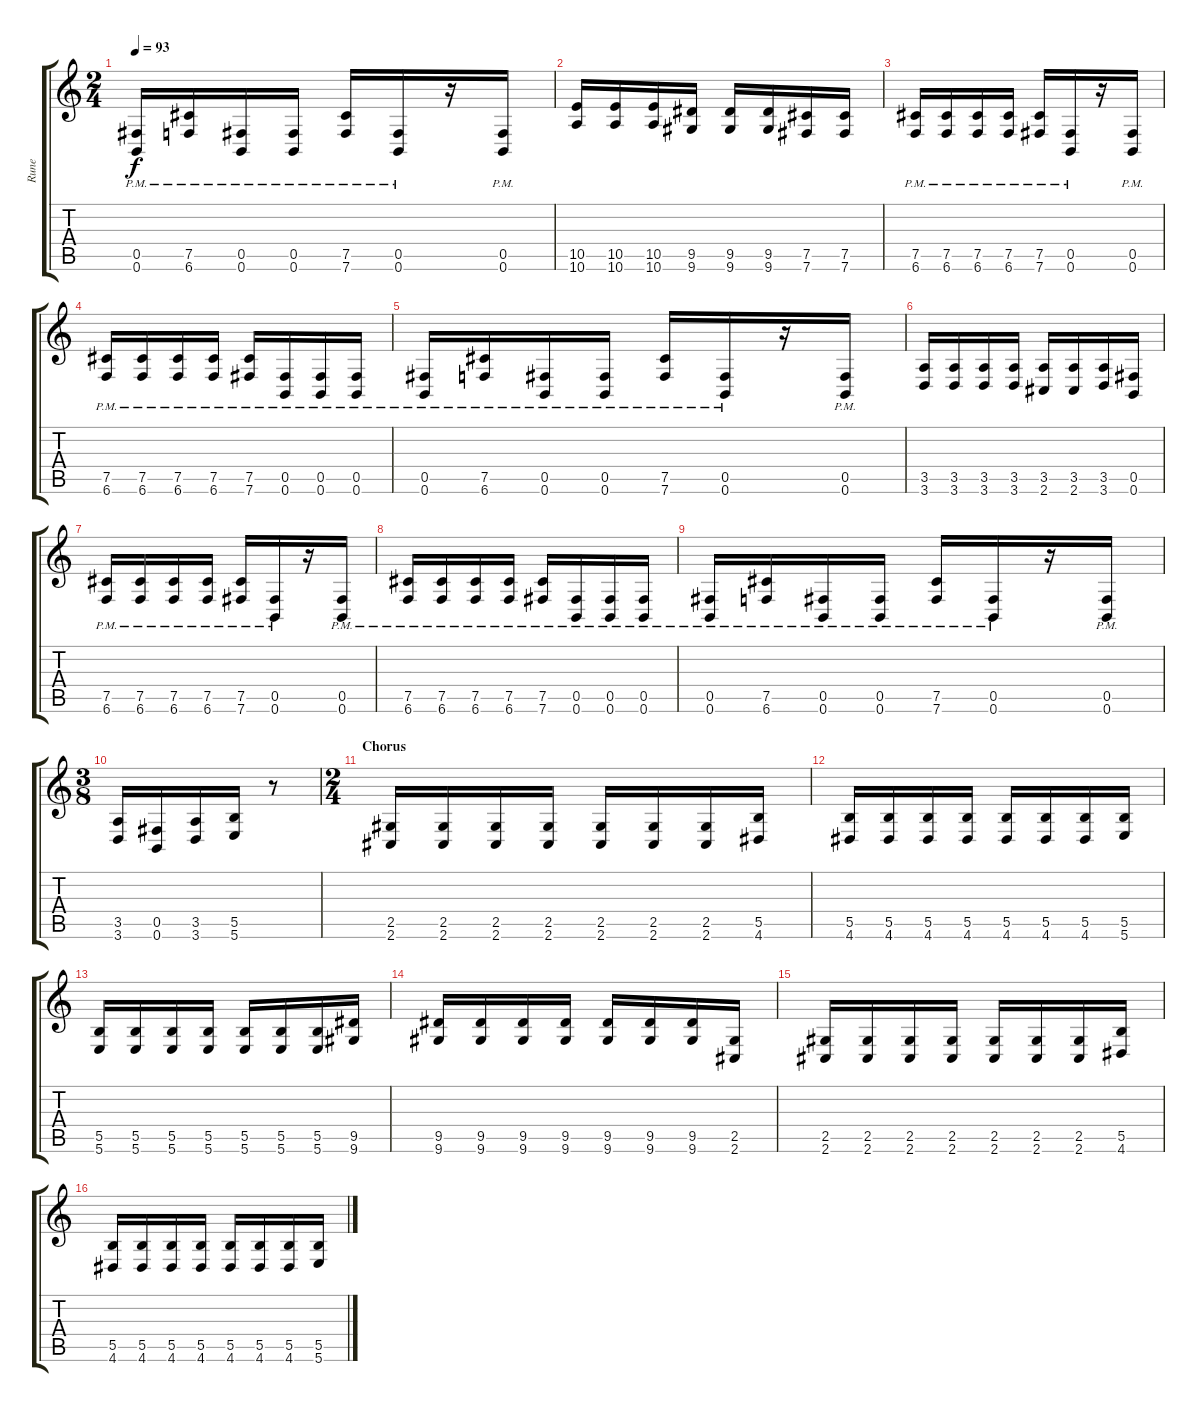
\track ("Rune" "Rune") {instrument distortionguitar}
\staff {score tabs}
\tuning (Db4 Ab3 E3 B2 Gb2 B1) {hide}
\ts (2 4)
\tempo 93
\clef g2
\ks c
(0.5{pm} 0.6{pm}).16{dy f} (7.5{pm} 6.6{pm}).16 (0.5{pm} 0.6{pm}).16 (0.5{pm} 0.6{pm}).16 (7.5{pm} 7.6{pm}).16 (0.5{pm} 0.6{pm}).16 r.16 (0.5{pm} 0.6{pm}).16 |
(10.5 10.6).16 (10.5 10.6).16 (10.5 10.6).16 (9.5 9.6).16 (9.5 9.6).16 (9.5 9.6).16 (7.5 7.6).16 (7.5 7.6).16 |
(7.5{pm} 6.6{pm}).16 (7.5{pm} 6.6{pm}).16 (7.5{pm} 6.6{pm}).16 (7.5{pm} 6.6{pm}).16 (7.5{pm} 7.6{pm}).16 (0.5{pm} 0.6{pm}).16 r.16 (0.5{pm} 0.6{pm}).16 |
(7.5{pm} 6.6{pm}).16 (7.5{pm} 6.6{pm}).16 (7.5{pm} 6.6{pm}).16 (7.5{pm} 6.6{pm}).16 (7.5{pm} 7.6{pm}).16 (0.5{pm} 0.6{pm}).16 (0.5{pm} 0.6{pm}).16 (0.5{pm} 0.6{pm}).16 |
(0.5{pm} 0.6{pm}).16 (7.5{pm} 6.6{pm}).16 (0.5{pm} 0.6{pm}).16 (0.5{pm} 0.6{pm}).16 (7.5{pm} 7.6{pm}).16 (0.5{pm} 0.6{pm}).16 r.16 (0.5{pm} 0.6{pm}).16 |
(3.5 3.6).16 (3.5 3.6).16 (3.5 3.6).16 (3.5 3.6).16 (3.5 2.6).16 (3.5 2.6).16 (3.5 3.6).16 (0.5 0.6).16 |
(7.5{pm} 6.6{pm}).16 (7.5{pm} 6.6{pm}).16 (7.5{pm} 6.6{pm}).16 (7.5{pm} 6.6{pm}).16 (7.5{pm} 7.6{pm}).16 (0.5{pm} 0.6{pm}).16 r.16 (0.5{pm} 0.6{pm}).16 |
(7.5{pm} 6.6{pm}).16 (7.5{pm} 6.6{pm}).16 (7.5{pm} 6.6{pm}).16 (7.5{pm} 6.6{pm}).16 (7.5{pm} 7.6{pm}).16 (0.5{pm} 0.6{pm}).16 (0.5{pm} 0.6{pm}).16 (0.5{pm} 0.6{pm}).16 |
(0.5{pm} 0.6{pm}).16 (7.5{pm} 6.6{pm}).16 (0.5{pm} 0.6{pm}).16 (0.5{pm} 0.6{pm}).16 (7.5{pm} 7.6{pm}).16 (0.5{pm} 0.6{pm}).16 r.16 (0.5{pm} 0.6{pm}).16 |
\ts (3 8)
(3.5 3.6).16 (0.5 0.6).16 (3.5 3.6).16 (5.5 5.6).16 r.8 |
\ts (2 4)
\section ("" "Chorus")
(2.5 2.6).16 (2.5 2.6).16 (2.5 2.6).16 (2.5 2.6).16 (2.5 2.6).16 (2.5 2.6).16 (2.5 2.6).16 (5.5 4.6).16 |
(5.5 4.6).16 (5.5 4.6).16 (5.5 4.6).16 (5.5 4.6).16 (5.5 4.6).16 (5.5 4.6).16 (5.5 4.6).16 (5.5 5.6).16 |
(5.5 5.6).16 (5.5 5.6).16 (5.5 5.6).16 (5.5 5.6).16 (5.5 5.6).16 (5.5 5.6).16 (5.5 5.6).16 (9.5 9.6).16 |
(9.5 9.6).16 (9.5 9.6).16 (9.5 9.6).16 (9.5 9.6).16 (9.5 9.6).16 (9.5 9.6).16 (9.5 9.6).16 (2.5 2.6).16 |
(2.5 2.6).16 (2.5 2.6).16 (2.5 2.6).16 (2.5 2.6).16 (2.5 2.6).16 (2.5 2.6).16 (2.5 2.6).16 (5.5 4.6).16 |
(5.5 4.6).16 (5.5 4.6).16 (5.5 4.6).16 (5.5 4.6).16 (5.5 4.6).16 (5.5 4.6).16 (5.5 4.6).16 (5.5 5.6).16
